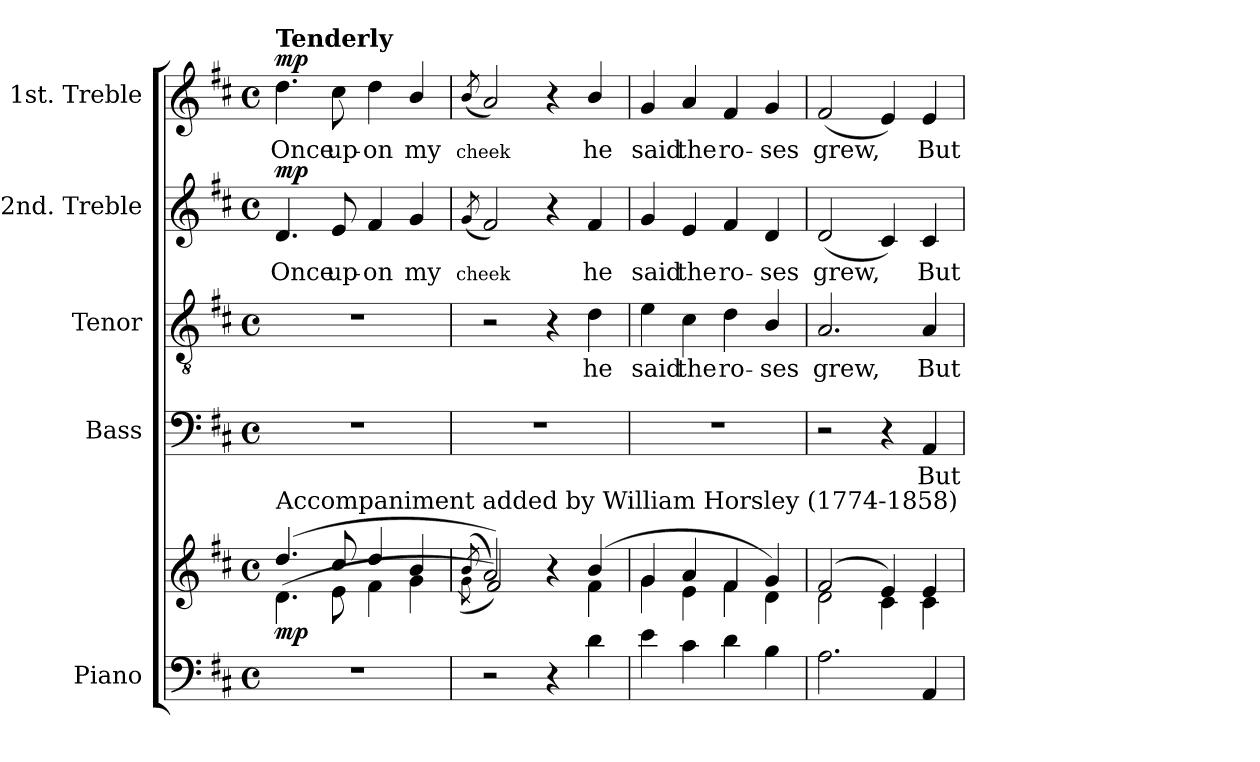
**kern	**kern	**dynam	**kern	**text	**kern	**text	**kern	**text	**dynam	**kern	**text	**dynam
*part5	*part5	*part5	*part4	*part4	*part3	*part3	*part2	*part2	*part2	*part1	*part1	*part1
*staff6	*staff5	*staff5/6	*staff4	*staff4	*staff3	*staff3	*staff2	*staff2	*staff2	*staff1	*staff1	*staff1
*I"Piano	*	*	*I"Bass	*	*I"Tenor	*	*I"2nd. Treble	*	*	*I"1st. Treble	*	*
!!LO:PB:g=z
*clefF4	*clefG2	*	*clefF4	*	*clefGv2	*	*clefG2	*	*	*clefG2	*	*
*	*	*	*	*	*ITrd7c12	*	*	*	*	*	*	*
*k[f#c#]	*k[f#c#]	*	*k[f#c#]	*	*k[f#c#]	*	*k[f#c#]	*	*	*k[f#c#]	*	*
*D:	*D:	*	*D:	*	*D:	*	*D:	*	*	*D:	*	*
*M4/4	*M4/4	*	*M4/4	*	*M4/4	*	*M4/4	*	*	*M4/4	*	*
*met(c)	*met(c)	*	*met(c)	*	*met(c)	*	*met(c)	*	*	*met(c)	*	*
*MM80	*MM80	*	*MM80	*	*MM80	*	*MM80	*	*	*MM80	*	*
=1	=1	=1	=1	=1	=1	=1	=1	=1	=1	=1	=1	=1
*	*^	*	*	*	*	*	*	*	*	*	*	*
!	!	!	!	!	!	!	!	!	!LO:LY:b:color=#000000	!	!	!	!
!	!	!	!	!	!	!	!	!	!	!	!LO:TX:a:B:t=Tenderly	!	!
!	!LO:TX:a:t=Accompaniment added by William Horsley (1774-1858)	!	!	!	!	!	!	!	!	!	!	!	!
!	!	!	!	!	!	!	!	!	!	!	!	!LO:LY:b:color=#000000	!
1r	(4.ddi/	(4.di\	mp	1r	.	1r	.	4.di/	Once	mp	4.ddi\	Once	mp
!	!	!	!	!	!	!	!	!	!LO:LY:b:color=#000000	!	!	!	!
!	!	!	!	!	!	!	!	!	!	!	!	!LO:LY:b:color=#000000	!
.	8cc#i/	8ei\	.	.	.	.	.	8ei/	up-	.	8cc#i\	up-	.
!	!	!	!	!	!	!	!	!	!LO:LY:b:color=#000000	!	!	!	!
!	!	!	!	!	!	!	!	!	!	!	!	!LO:LY:b:color=#000000	!
.	4ddi/	4f#i\	.	.	.	.	.	4f#i/	-on	.	4ddi\	-on	.
!	!	!	!	!	!	!	!	!	!LO:LY:b:color=#000000	!	!	!	!
!	!	!	!	!	!	!	!	!	!	!	!	!LO:LY:b:color=#000000	!
.	4bi/	4gi\	.	.	.	.	.	4gi/	my	.	4bi/	my	.
=2	=2	=2	=2	=2	=2	=2	=2	=2	=2	=2	=2	=2	=2
!	!	!	!	!	!	!	!	!	!	!	!	!LO:LY:b:color=#000000	!
!	!	!	!	!	!	!	!	!	!LO:LY:b:color=#000000	!	!	!	!
.	(8qbi/	(8qgi\	.	.	.	.	.	(8qgi/	cheek	.	(8qbi/	cheek	.
2r	2ai/))	2f#i/))	.	1r	.	2r	.	2f#i/)	.	.	2ai/)	.	.
4r	4r	4ryy	.	.	.	4r	.	4r	.	.	4r	.	.
!	!	!	!	!	!	!	!LO:LY:b:color=#000000	!	!	!	!	!	!
!	!	!	!	!	!	!	!	!	!LO:LY:b:color=#000000	!	!	!	!
!	!	!	!	!	!	!	!	!	!	!	!	!LO:LY:b:color=#000000	!
4di\	(4bi/	4f#i\	.	.	.	4Di\	he	4f#i/	he	.	4bi/	he	.
=3	=3	=3	=3	=3	=3	=3	=3	=3	=3	=3	=3	=3	=3
!	!	!	!	!	!	!	!LO:LY:b:color=#000000	!	!	!	!	!	!
!	!	!	!	!	!	!	!	!	!LO:LY:b:color=#000000	!	!	!	!
!	!	!	!	!	!	!	!	!	!	!	!	!LO:LY:b:color=#000000	!
4ei\	4gi/	4gi\	.	1r	.	4Ei\	said	4gi/	said	.	4gi/	said	.
!	!	!	!	!	!	!	!LO:LY:b:color=#000000	!	!	!	!	!	!
!	!	!	!	!	!	!	!	!	!LO:LY:b:color=#000000	!	!	!	!
!	!	!	!	!	!	!	!	!	!	!	!	!LO:LY:b:color=#000000	!
4c#i\	4ai/	4ei\	.	.	.	4C#i\	the	4ei/	the	.	4ai/	the	.
!	!	!	!	!	!	!	!LO:LY:b:color=#000000	!	!	!	!	!	!
!	!	!	!	!	!	!	!	!	!LO:LY:b:color=#000000	!	!	!	!
!	!	!	!	!	!	!	!	!	!	!	!	!LO:LY:b:color=#000000	!
4di\	4f#i/	4f#i\	.	.	.	4Di\	ro-	4f#i/	ro-	.	4f#i/	ro-	.
!	!	!	!	!	!	!	!LO:LY:b:color=#000000	!	!	!	!	!	!
!	!	!	!	!	!	!	!	!	!LO:LY:b:color=#000000	!	!	!	!
!	!	!	!	!	!	!	!	!	!	!	!	!LO:LY:b:color=#000000	!
4Bi\	4gi/)	4di\	.	.	.	4BBi/	-ses	4di/	-ses	.	4gi/	-ses	.
=4	=4	=4	=4	=4	=4	=4	=4	=4	=4	=4	=4	=4	=4
!	!	!	!	!	!	!	!LO:LY:b:color=#000000	!	!	!	!	!	!
!	!	!	!	!	!	!	!	!	!LO:LY:b:color=#000000	!	!	!	!
!	!	!	!	!	!	!	!	!	!	!	!	!LO:LY:b:color=#000000	!
2.Ai\	(2f#i/	2di\	.	2r	.	2.AAi/	grew,	(2di/	grew,	.	(2f#i/	grew,	.
.	4ei/)	4c#i\	.	4r	.	.	.	4c#i/)	.	.	4ei/)	.	.
!	!	!	!	!	!LO:LY:b:color=#000000	!	!	!	!	!	!	!	!
!	!	!	!	!	!	!	!LO:LY:b:color=#000000	!	!	!	!	!	!
!	!	!	!	!	!	!	!	!	!LO:LY:b:color=#000000	!	!	!	!
!	!	!	!	!	!	!	!	!	!	!	!	!LO:LY:b:color=#000000	!
4AAi/	4ei/	4c#i\	.	4AAi/	But	4AAi/	But	4c#i/	But	.	4ei/	But	.
*	*v	*v	*	*	*	*	*	*	*	*	*	*	*
=	=	=	=	=	=	=	=	=	=	=	=	=
*-	*-	*-	*-	*-	*-	*-	*-	*-	*-	*-	*-	*-
